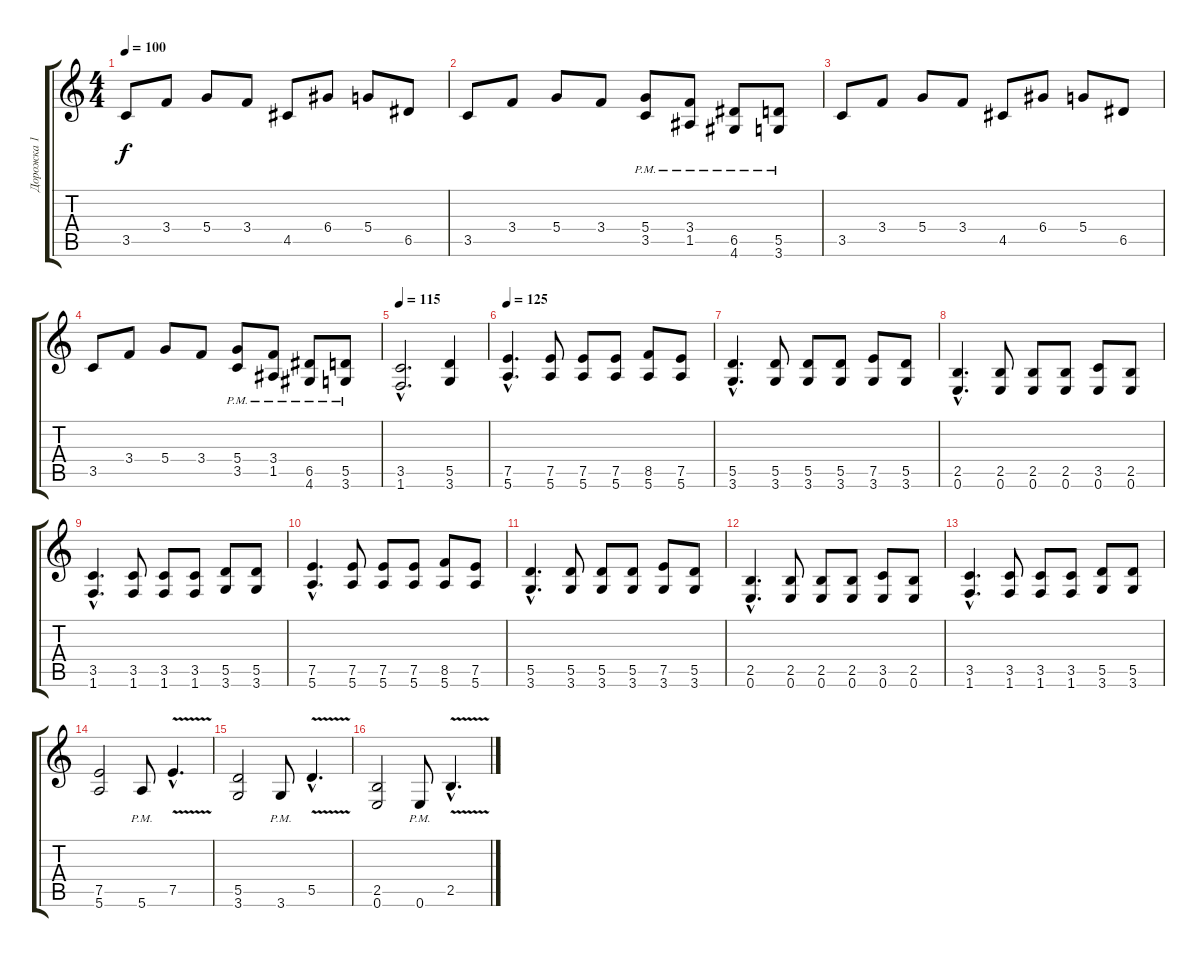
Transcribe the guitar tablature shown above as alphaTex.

\track ("Дорожка 1" "Дорожка 1") {instrument distortionguitar}
\staff {score tabs}
\tuning (E4 B3 G3 D3 A2 E2) {hide}
\ts (4 4)
\tempo 100
\clef g2
\ks c
3.5.8{dy f} 3.4.8 5.4.8 3.4.8 4.5.8 6.4.8 5.4.8 6.5.8 |
3.5.8 3.4.8 5.4.8 3.4.8 (5.4{pm} 3.5{pm}).8 (3.4{pm} 1.5{pm}).8 (6.5{pm} 4.6{pm}).8 (5.5{pm} 3.6{pm}).8 |
3.5.8 3.4.8 5.4.8 3.4.8 4.5.8 6.4.8 5.4.8 6.5.8 |
3.5.8 3.4.8 5.4.8 3.4.8 (5.4{pm} 3.5{pm}).8 (3.4{pm} 1.5{pm}).8 (6.5{pm} 4.6{pm}).8 (5.5{pm} 3.6{pm}).8 |
\tempo 115
(3.5{hac} 1.6{hac}).2{d} (5.5 3.6).4 |
\tempo 125
(7.5{hac} 5.6{hac}).4{d} (7.5 5.6).8 (7.5 5.6).8 (7.5 5.6).8 (8.5 5.6).8 (7.5 5.6).8 |
(5.5{hac} 3.6{hac}).4{d} (5.5 3.6).8 (5.5 3.6).8 (5.5 3.6).8 (7.5 3.6).8 (5.5 3.6).8 |
(2.5{hac} 0.6{hac}).4{d} (2.5 0.6).8 (2.5 0.6).8 (2.5 0.6).8 (3.5 0.6).8 (2.5 0.6).8 |
(3.5{hac} 1.6{hac}).4{d} (3.5 1.6).8 (3.5 1.6).8 (3.5 1.6).8 (5.5 3.6).8 (5.5 3.6).8 |
(7.5{hac} 5.6{hac}).4{d} (7.5 5.6).8 (7.5 5.6).8 (7.5 5.6).8 (8.5 5.6).8 (7.5 5.6).8 |
(5.5{hac} 3.6{hac}).4{d} (5.5 3.6).8 (5.5 3.6).8 (5.5 3.6).8 (7.5 3.6).8 (5.5 3.6).8 |
(2.5{hac} 0.6{hac}).4{d} (2.5 0.6).8 (2.5 0.6).8 (2.5 0.6).8 (3.5 0.6).8 (2.5 0.6).8 |
(3.5{hac} 1.6{hac}).4{d} (3.5 1.6).8 (3.5 1.6).8 (3.5 1.6).8 (5.5 3.6).8 (5.5 3.6).8 |
(7.5 5.6).2 5.6{pm}.8 7.5{v hac}.4{d} |
(5.5 3.6).2 3.6{pm}.8 5.5{v hac}.4{d} |
(2.5 0.6).2 0.6{pm}.8 2.5{v hac}.4{d}
